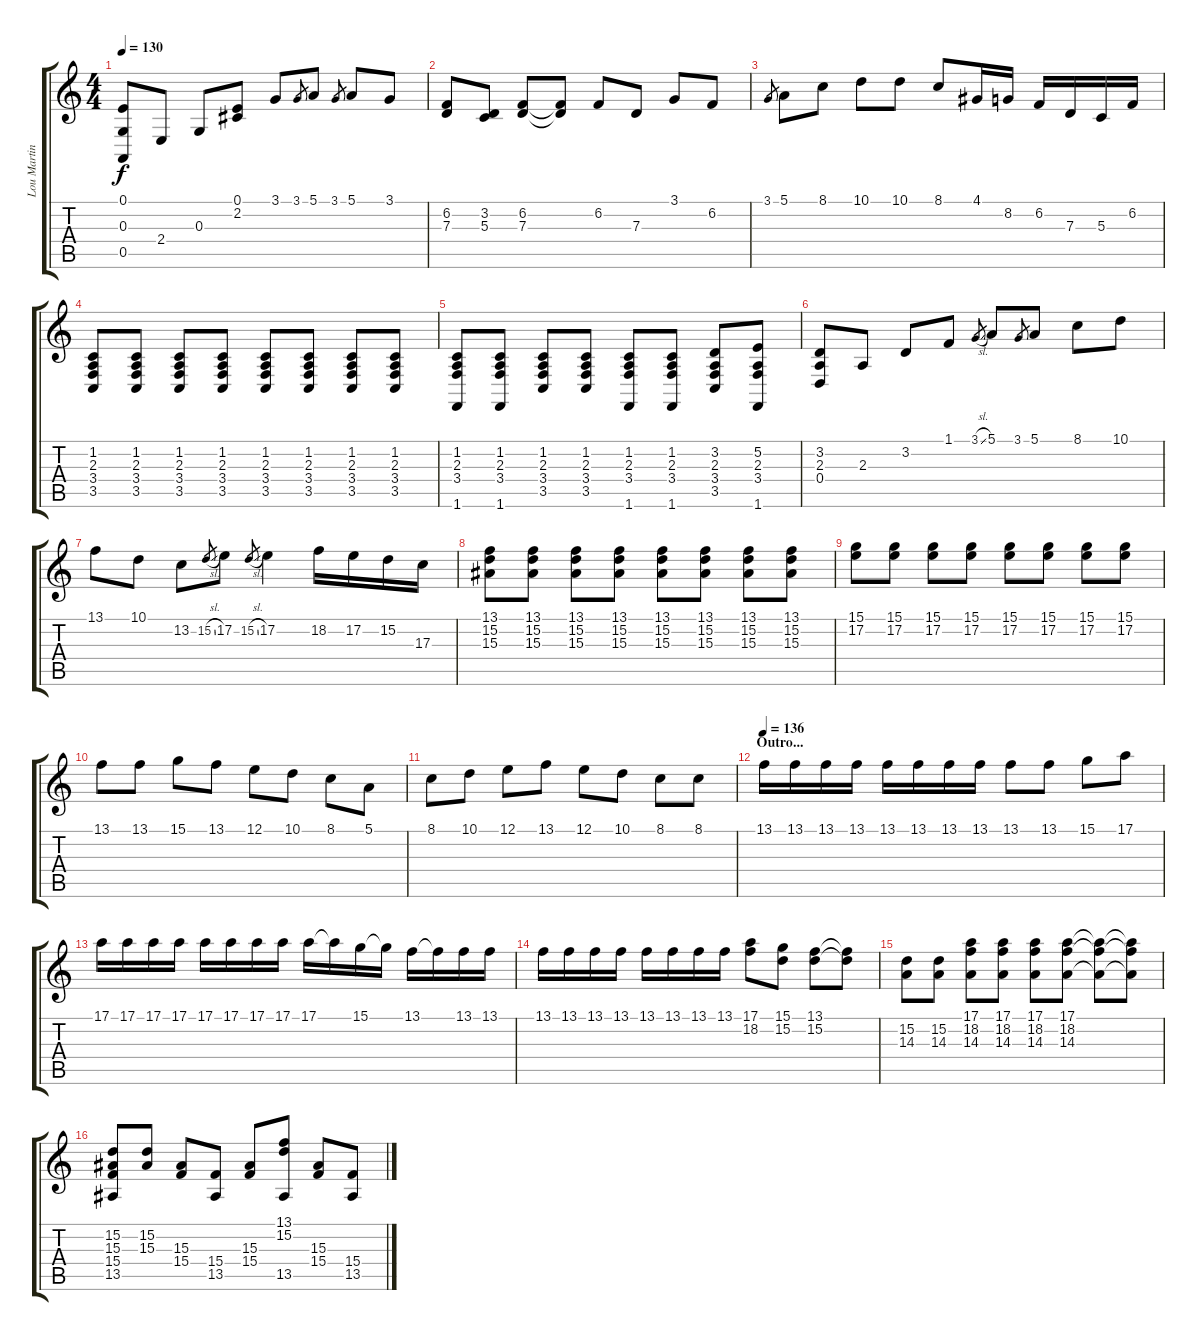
\track ("Lou Martin Piano" "Lou Martin") {instrument brightacousticpiano}
\staff {score tabs}
\tuning (E4 B3 G3 D3 A2 E2) {hide}
\ts (4 4)
\tempo 130
\clef g2
\ks c
(0.1 0.3 0.5).8{dy f} 2.4.8 0.3.8 (0.1 2.2).8 3.1.8 3.1.8{gr} 5.1.8 3.1.8{gr} 5.1.8 3.1.8 |
(6.2 7.3).8 (3.2 5.3).8 (6.2 7.3).8 (6.2{t} 7.3{t}).8 6.2.8 7.3.8 3.1.8 6.2.8 |
3.1.8{gr} 5.1.8 8.1.8 10.1.8 10.1.8 8.1.8 4.1.16 8.2.16 6.2.16 7.3.16 5.3.16 6.2.16 |
(1.2 2.3 3.4 3.5).8 (1.2 2.3 3.4 3.5).8 (1.2 2.3 3.4 3.5).8 (1.2 2.3 3.4 3.5).8 (1.2 2.3 3.4 3.5).8 (1.2 2.3 3.4 3.5).8 (1.2 2.3 3.4 3.5).8 (1.2 2.3 3.4 3.5).8 |
(1.2 2.3 3.4 1.6).8 (1.2 2.3 3.4 1.6).8 (1.2 2.3 3.4 3.5).8 (1.2 2.3 3.4 3.5).8 (1.2 2.3 3.4 1.6).8 (1.2 2.3 3.4 1.6).8 (3.2 2.3 3.4 3.5).8 (5.2 2.3 3.4 1.6).8 |
(3.2 2.3 0.4).8 2.3.8 3.2.8 1.1.8 3.1{sl}.8{gr} 5.1.8 3.1.8{gr} 5.1.8 8.1.8 10.1.8 |
13.1.8 10.1.8 13.2.8 15.2{sl}.8{gr} 17.2.8 15.2{sl}.8{gr} 17.2.4 18.2.16 17.2.16 15.2.16 17.3.16 |
(13.1 15.2 15.3).8 (13.1 15.2 15.3).8 (13.1 15.2 15.3).8 (13.1 15.2 15.3).8 (13.1 15.2 15.3).8 (13.1 15.2 15.3).8 (13.1 15.2 15.3).8 (13.1 15.2 15.3).8 |
(15.1 17.2).8 (15.1 17.2).8 (15.1 17.2).8 (15.1 17.2).8 (15.1 17.2).8 (15.1 17.2).8 (15.1 17.2).8 (15.1 17.2).8 |
13.1.8 13.1.8 15.1.8 13.1.8 12.1.8 10.1.8 8.1.8 5.1.8 |
8.1.8 10.1.8 12.1.8 13.1.8 12.1.8 10.1.8 8.1.8 8.1.8 |
\section ("" "Outro...")
\tempo 136
13.1.16{volume 16} 13.1.16 13.1.16 13.1.16 13.1.16 13.1.16 13.1.16 13.1.16 13.1.8 13.1.8 15.1.8 17.1.8 |
17.1.16 17.1.16 17.1.16 17.1.16 17.1.16 17.1.16 17.1.16 17.1.16 17.1.16 17.1{t}.16 15.1.16 15.1{t}.16 13.1.16 13.1{t}.16 13.1.16 13.1.16 |
13.1.16 13.1.16 13.1.16 13.1.16 13.1.16 13.1.16 13.1.16 13.1.16 (17.1 18.2).8 (15.1 15.2).8 (13.1 15.2).8 (13.1{t} 15.2{t}).8 |
(15.2 14.3).8 (15.2 14.3).8 (17.1 18.2 14.3).8 (17.1 18.2 14.3).8 (17.1 18.2 14.3).8 (17.1 18.2 14.3).8 (17.1{t} 18.2{t} 14.3{t}).8 (17.1{t} 18.2{t} 14.3{t}).8 |
(15.2 15.3 15.4 13.5).8 (15.2 15.3).8 (15.3 15.4).8 (15.4 13.5).8 (15.3 15.4).8 (13.1 15.2 13.5).8 (15.3 15.4).8 (15.4 13.5).8
